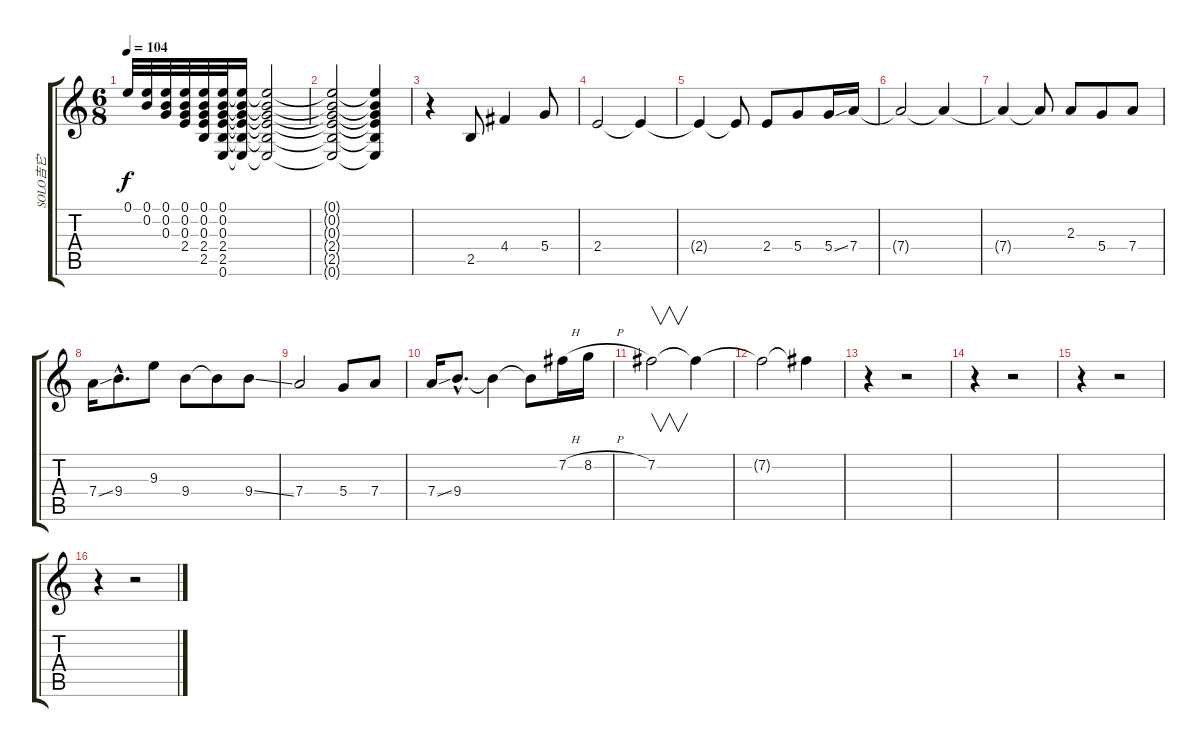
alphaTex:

\track ("SOLO吉它" "SOLO吉它") {instrument acousticguitarsteel}
\staff {score tabs}
\tuning (E4 B3 G3 D3 A2 E2) {hide}
\ts (6 8)
\tempo 104
\clef g2
\ks c
0.1.32{dy f} (0.1 0.2).32 (0.1 0.2 0.3).32 (0.1 0.2 0.3 2.4).32 (0.1 0.2 0.3 2.4 2.5).32 (0.1 0.2 0.3 2.4 2.5 0.6).32 (0.1{t} 0.2{t} 0.3{t} 2.4{t} 2.5{t} 0.6{t}).16 (0.1{t} 0.2{t} 0.3{t} 2.4{t} 2.5{t} 0.6{t}).2 |
(0.1{t} 0.2{t} 0.3{t} 2.4{t} 2.5{t} 0.6{t}).2 (0.1{t} 0.2{t} 0.3{t} 2.4{t} 2.5{t} 0.6{t}).4 |
r.4 2.5.8 4.4.4 5.4.8 |
2.4.2 2.4{t}.4 |
2.4{t}.4 2.4{t}.8 2.4.8 5.4.8 5.4{ss}.16 7.4.16 |
7.4{t}.2 7.4{t}.4 |
7.4{t}.4 7.4{t}.8 2.3.8 5.4.8 7.4.8 |
7.4{ss}.16 9.4{hac}.8{d} 9.3.8 9.4.8 9.4{t}.8 9.4{ss}.8 |
7.4.2 5.4.8 7.4.8 |
7.4{ss}.16 9.4{hac}.8{d} 9.4{t}.4 9.4{t}.8 7.2{h}.16 8.2{h}.16 |
7.2.2{v} 7.2{t}.4 |
7.2{t}.2 7.2{t}.4 |
r.4 r.2 |
r.4 r.2 |
r.4 r.2 |
r.4 r.2
